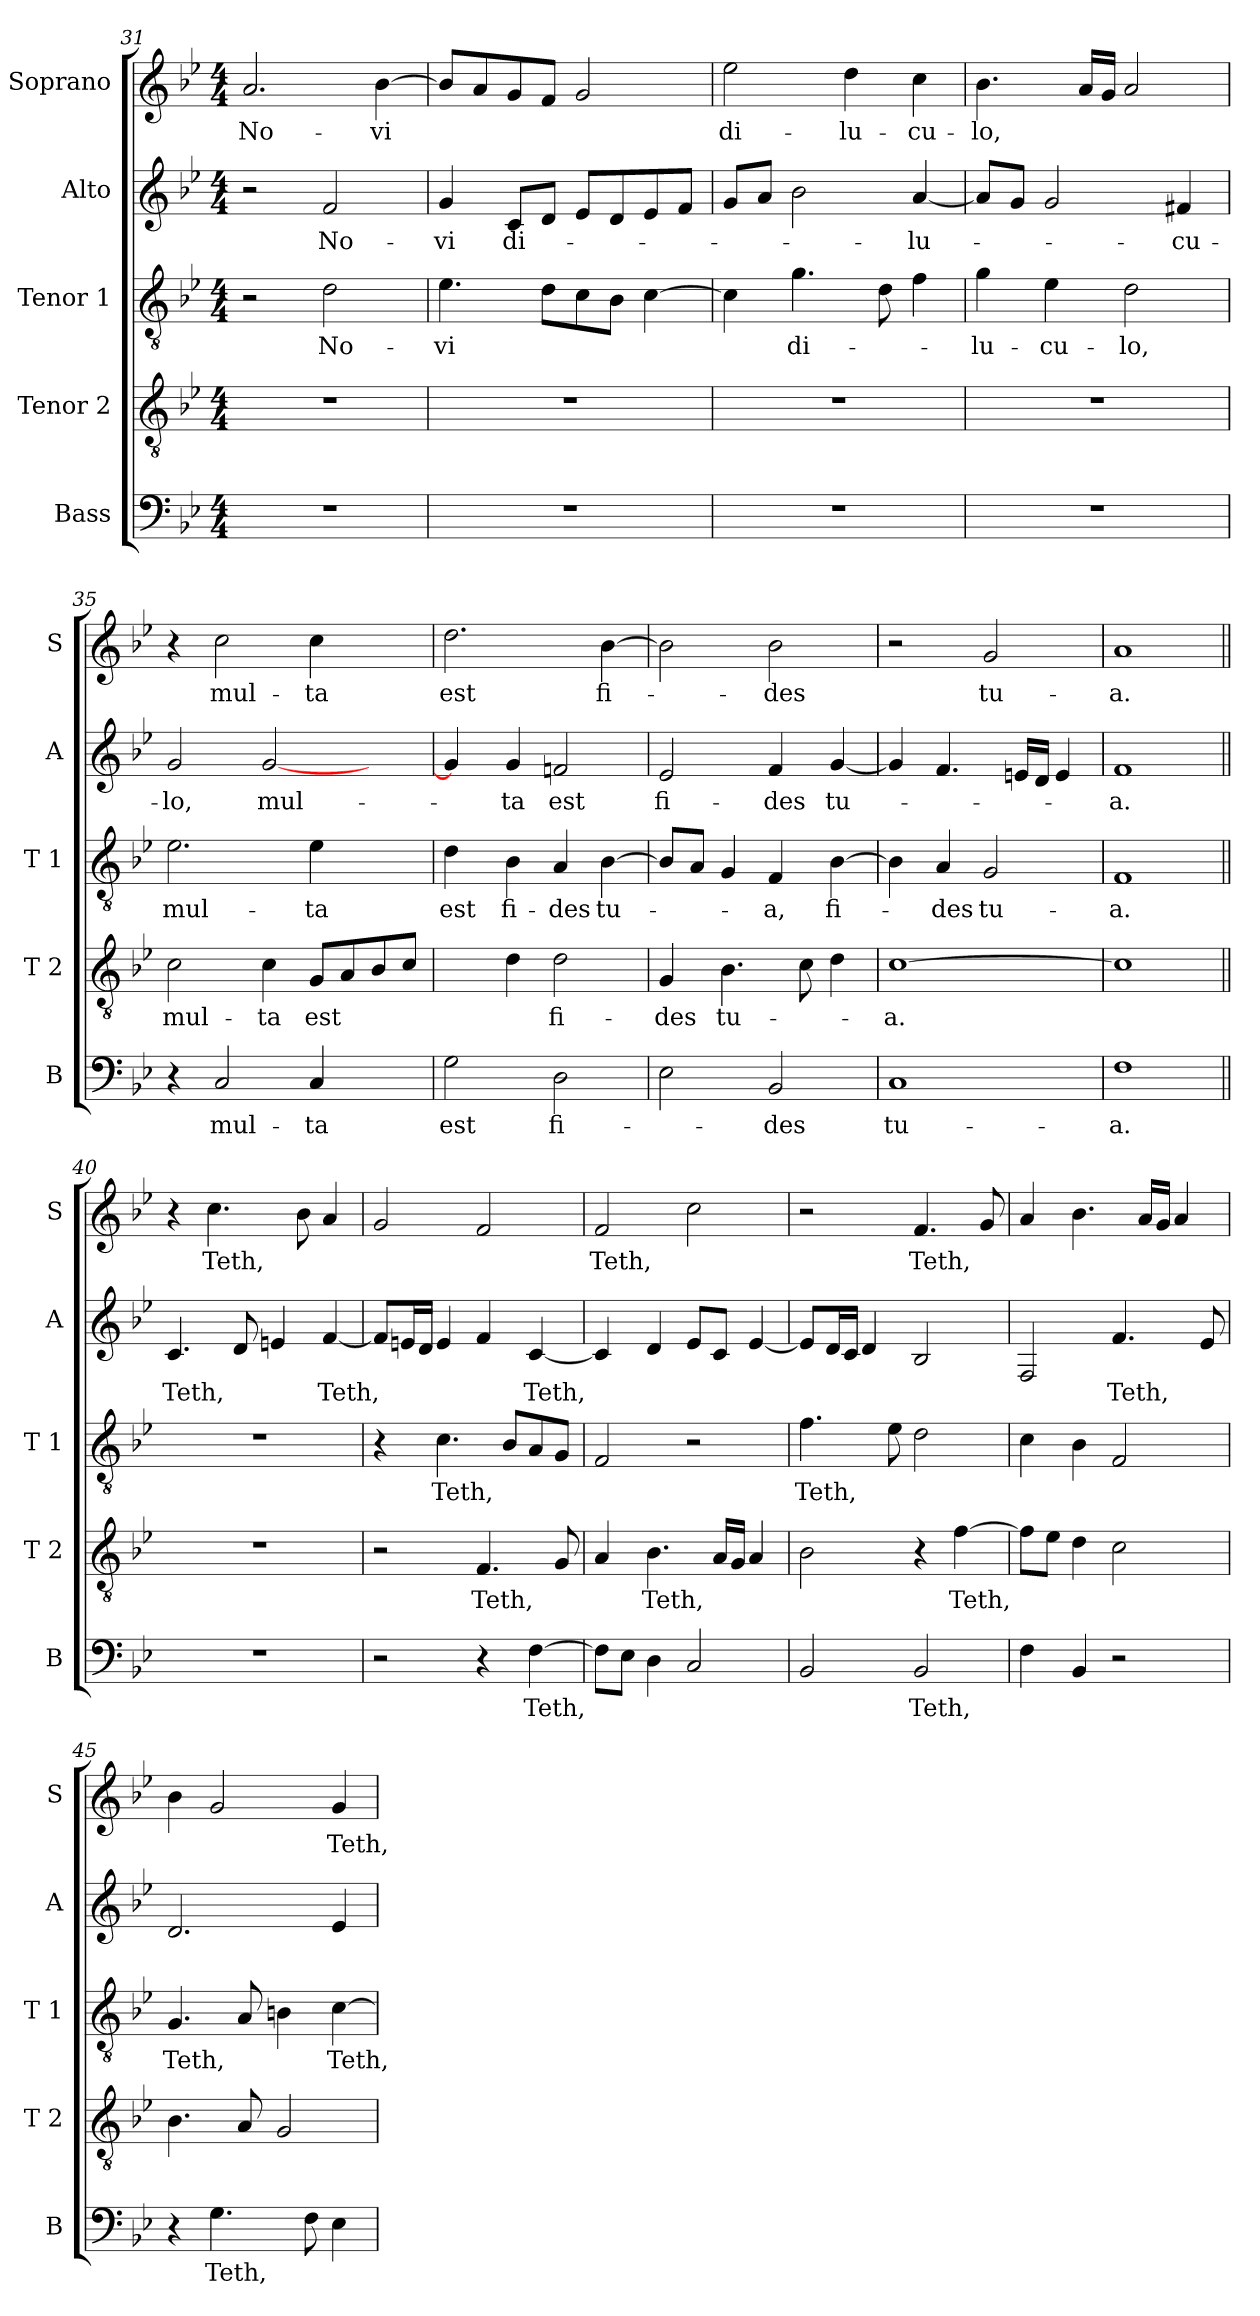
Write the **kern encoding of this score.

**kern	**text	**kern	**text	**kern	**text	**kern	**text	**kern	**text
*part5	*part5	*part4	*part4	*part3	*part3	*part2	*part2	*part1	*part1
*staff5	*staff5	*staff4	*staff4	*staff3	*staff3	*staff2	*staff2	*staff1	*staff1
*I"Bass	*	*I"Tenor 2	*	*I"Tenor 1	*	*I"Alto	*	*I"Soprano	*
*I'B	*	*I'T 2	*	*I'T 1	*	*I'A	*	*I'S	*
!!LO:LB:g=z
*clefF4	*	*clefGv2	*	*clefGv2	*	*clefG2	*	*clefG2	*
*k[b-e-]	*	*k[b-e-]	*	*k[b-e-]	*	*k[b-e-]	*	*k[b-e-]	*
*g:	*	*g:	*	*g:	*	*g:	*	*g:	*
*M4/4	*	*M4/4	*	*M4/4	*	*M4/4	*	*M4/4	*
=31	=31	=31	=31	=31	=31	=31	=31	=31	=31
!	!	!	!	!	!	!	!	!	!LO:LY:b
1r	.	1r	.	2r	.	2r	.	2.a/	No-
!	!	!	!	!	!LO:LY:b	!	!LO:LY:b	!	!
.	.	.	.	2d\	No-	2f/	No-	.	.
!	!	!	!	!	!	!	!	!	!LO:LY:b
.	.	.	.	.	.	.	.	[4b-\	-vi
=32	=32	=32	=32	=32	=32	=32	=32	=32	=32
!	!	!	!	!	!LO:LY:b	!	!LO:LY:b	!	!
1r	.	1r	.	4.e-\	-vi	4g/	-vi	8b-/L]	.
.	.	.	.	.	.	.	.	8a/	.
!	!	!	!	!	!	!	!LO:LY:b	!	!
.	.	.	.	.	.	8c/L	di-	8g/	.
.	.	.	.	8d\L	.	8d/J	.	8f/J	.
.	.	.	.	8c\	.	8e-/L	.	2g/	.
.	.	.	.	8B-\J	.	8d/	.	.	.
.	.	.	.	[4c\	.	8e-/	.	.	.
.	.	.	.	.	.	8f/J	.	.	.
=33	=33	=33	=33	=33	=33	=33	=33	=33	=33
!	!	!	!	!	!	!	!	!	!LO:LY:b
1r	.	1r	.	4c\]	.	8g/L	.	2ee-\	di-
.	.	.	.	.	.	8a/J	.	.	.
!	!	!	!	!	!LO:LY:b	!	!	!	!
.	.	.	.	4.g\	di-	2b-\	.	.	.
!	!	!	!	!	!	!	!	!	!LO:LY:b
.	.	.	.	.	.	.	.	4dd\	-lu-
.	.	.	.	8d\	.	.	.	.	.
!	!	!	!	!	!	!	!LO:LY:b	!	!LO:LY:b
.	.	.	.	4f\	.	[4a/	-lu-	4cc\	-cu-
=34	=34	=34	=34	=34	=34	=34	=34	=34	=34
!	!	!	!	!	!LO:LY:b	!	!	!	!LO:LY:b
1r	.	1r	.	4g\	-lu-	8a/L]	.	4.b-\	-lo,
.	.	.	.	.	.	8g/J	.	.	.
!	!	!	!	!	!LO:LY:b	!	!	!	!
.	.	.	.	4e-\	-cu-	2g/	.	.	.
.	.	.	.	.	.	.	.	16a/LL	.
.	.	.	.	.	.	.	.	16g/JJ	.
!	!	!	!	!	!LO:LY:b	!	!	!	!
.	.	.	.	2d\	-lo,	.	.	2a/	.
!	!	!	!	!	!	!	!LO:LY:b	!	!
.	.	.	.	.	.	4f#X/	-cu-	.	.
!!LO:PB:g=z
=35	=35	=35	=35	=35	=35	=35	=35	=35	=35
!	!	!	!LO:LY:b	!	!LO:LY:b	!	!LO:LY:b	!	!
4r	.	2c\	mul-	2.e-\	mul-	2g/	-lo,	4r	.
!	!LO:LY:b	!	!	!	!	!	!	!	!LO:LY:b
2C/	mul-	.	.	.	.	.	.	2cc\	mul-
!	!	!	!LO:LY:b	!	!	!	!LO:LY:b	!	!
.	.	4c\	-ta	.	.	[2g/	mul-	.	.
!	!LO:LY:b	!	!LO:LY:b	!	!LO:LY:b	!	!	!	!LO:LY:b
4C/	-ta	8G/L	est	4e-\	-ta	.	.	4cc\	-ta
.	.	8A/	.	.	.	.	.	.	.
4ryy	.	8B-/	.	4ryy	.	4ryy	.	4ryy	.
.	.	8c/J	.	.	.	.	.	.	.
=36	=36	=36	=36	=36	=36	=36	=36	=36	=36
!	!LO:LY:b	!	!	!	!LO:LY:b	!	!	!	!LO:LY:b
2G\	est	8B-\Lyy	.	4d\	est	4g/]	.	2.dd\	est
.	.	8c\Jyy	.	.	.	.	.	.	.
!	!	!	!	!	!LO:LY:b	!	!LO:LY:b	!	!
.	.	4d\	.	4B-\	fi-	4g/	-ta	.	.
!	!LO:LY:b	!	!LO:LY:b	!	!LO:LY:b	!	!LO:LY:b	!	!
2D\	fi-	2d\	fi-	4A/	-des	2fn/	est	.	.
!	!	!	!	!	!LO:LY:b	!	!	!	!LO:LY:b
.	.	.	.	[4B-\	tu-	.	.	[4b-\	fi-
=37	=37	=37	=37	=37	=37	=37	=37	=37	=37
!	!	!	!LO:LY:b	!	!	!	!LO:LY:b	!	!
2E-\	.	4G/	-des	8B-/L]	.	2e-/	fi-	2b-\]	.
.	.	.	.	8A/J	.	.	.	.	.
!	!	!	!LO:LY:b	!	!	!	!	!	!
.	.	4.B-\	tu-	4G/	.	.	.	.	.
!	!LO:LY:b	!	!	!	!LO:LY:b	!	!LO:LY:b	!	!LO:LY:b
2BB-/	-des	.	.	4F/	-a,	4f/	-des	2b-\	-des
.	.	8c\	.	.	.	.	.	.	.
!	!	!	!	!	!LO:LY:b	!	!LO:LY:b	!	!
.	.	4d\	.	[4B-\	fi-	[4g/	tu-	.	.
=38	=38	=38	=38	=38	=38	=38	=38	=38	=38
!	!LO:LY:b	!	!LO:LY:b	!	!	!	!	!	!
1C	tu-	[1c	-a.	4B-\]	.	4g/]	.	2r	.
!	!	!	!	!	!LO:LY:b	!	!	!	!
.	.	.	.	4A/	-des	4.f/	.	.	.
!	!	!	!	!	!LO:LY:b	!	!	!	!LO:LY:b
.	.	.	.	2G/	tu-	.	.	2g/	tu-
.	.	.	.	.	.	16en/LL	.	.	.
.	.	.	.	.	.	16d/JJ	.	.	.
.	.	.	.	.	.	4e/	.	.	.
=39	=39	=39	=39	=39	=39	=39	=39	=39	=39
!	!LO:LY:b	!	!	!	!LO:LY:b	!	!LO:LY:b	!	!LO:LY:b
1F	-a.	1c]	.	1F	-a.	1f	-a.	1a	-a.
!!LO:LB:g=z
=40||	=40||	=40||	=40||	=40||	=40||	=40||	=40||	=40||	=40||
!	!	!	!	!	!	!	!LO:LY:b	!	!
1r	.	1r	.	1r	.	4.c/	Teth,	4r	.
!	!	!	!	!	!	!	!	!	!LO:LY:b
.	.	.	.	.	.	.	.	4.cc\	Teth,
.	.	.	.	.	.	8d/	.	.	.
.	.	.	.	.	.	4en/	.	.	.
.	.	.	.	.	.	.	.	8b-\	.
!	!	!	!	!	!	!	!LO:LY:b	!	!
.	.	.	.	.	.	[4f/	Teth,	4a/	.
=41	=41	=41	=41	=41	=41	=41	=41	=41	=41
2r	.	2r	.	4r	.	8f/L]	.	2g/	.
.	.	.	.	.	.	16en/L	.	.	.
.	.	.	.	.	.	16d/JJ	.	.	.
!	!	!	!	!	!LO:LY:b	!	!	!	!
.	.	.	.	4.c\	Teth,	4e/	.	.	.
!	!	!	!LO:LY:b	!	!	!	!	!	!
4r	.	4.F/	Teth,	.	.	4f/	.	2f/	.
.	.	.	.	8B-/L	.	.	.	.	.
!	!LO:LY:b	!	!	!	!	!	!LO:LY:b	!	!
[4F\	Teth,	.	.	8A/	.	[4c/	Teth,	.	.
.	.	8G/	.	8G/J	.	.	.	.	.
=42	=42	=42	=42	=42	=42	=42	=42	=42	=42
!	!	!	!	!	!	!	!	!	!LO:LY:b
8F\L]	.	4A/	.	2F/	.	4c/]	.	2f/	Teth,
8E-\J	.	.	.	.	.	.	.	.	.
!	!	!	!LO:LY:b	!	!	!	!	!	!
4D\	.	4.B-\	Teth,	.	.	4d/	.	.	.
2C/	.	.	.	2r	.	8e-/L	.	2cc\	.
.	.	16A/LL	.	.	.	8c/J	.	.	.
.	.	16G/JJ	.	.	.	.	.	.	.
.	.	4A/	.	.	.	[4e-/	.	.	.
=43	=43	=43	=43	=43	=43	=43	=43	=43	=43
!	!	!	!	!	!LO:LY:b	!	!	!	!
2BB-/	.	2B-\	.	4.f\	Teth,	8e-/L]	.	2r	.
.	.	.	.	.	.	16d/L	.	.	.
.	.	.	.	.	.	16c/JJ	.	.	.
.	.	.	.	.	.	4d/	.	.	.
.	.	.	.	8e-\	.	.	.	.	.
!	!LO:LY:b	!	!	!	!	!	!	!	!LO:LY:b
2BB-/	Teth,	4r	.	2d\	.	2B-/	.	4.f/	Teth,
!	!	!	!LO:LY:b	!	!	!	!	!	!
.	.	[4f\	Teth,	.	.	.	.	.	.
.	.	.	.	.	.	.	.	8g/	.
=44	=44	=44	=44	=44	=44	=44	=44	=44	=44
4F\	.	8f\L]	.	4c\	.	2F/	.	4a/	.
.	.	8e-\J	.	.	.	.	.	.	.
4BB-/	.	4d\	.	4B-\	.	.	.	4.b-\	.
!	!	!	!	!	!	!	!LO:LY:b	!	!
2r	.	2c\	.	2F/	.	4.f/	Teth,	.	.
.	.	.	.	.	.	.	.	16a/LL	.
.	.	.	.	.	.	.	.	16g/JJ	.
.	.	.	.	.	.	.	.	4a/	.
.	.	.	.	.	.	8e-/	.	.	.
!!LO:LB:g=z
=45	=45	=45	=45	=45	=45	=45	=45	=45	=45
!	!	!	!	!	!LO:LY:b	!	!	!	!
4r	.	4.B-\	.	4.G/	Teth,	2.d/	.	4b-\	.
!	!LO:LY:b	!	!	!	!	!	!	!	!
4.G\	Teth,	.	.	.	.	.	.	2g/	.
.	.	8A/	.	8A/	.	.	.	.	.
.	.	2G/	.	4Bn\	.	.	.	.	.
8F\	.	.	.	.	.	.	.	.	.
!	!	!	!	!	!LO:LY:b	!	!	!	!LO:LY:b
4E-\	.	.	.	[4c\	Teth,	4e-/	.	4g/	Teth,
=	=	=	=	=	=	=	=	=	=
*-	*-	*-	*-	*-	*-	*-	*-	*-	*-
